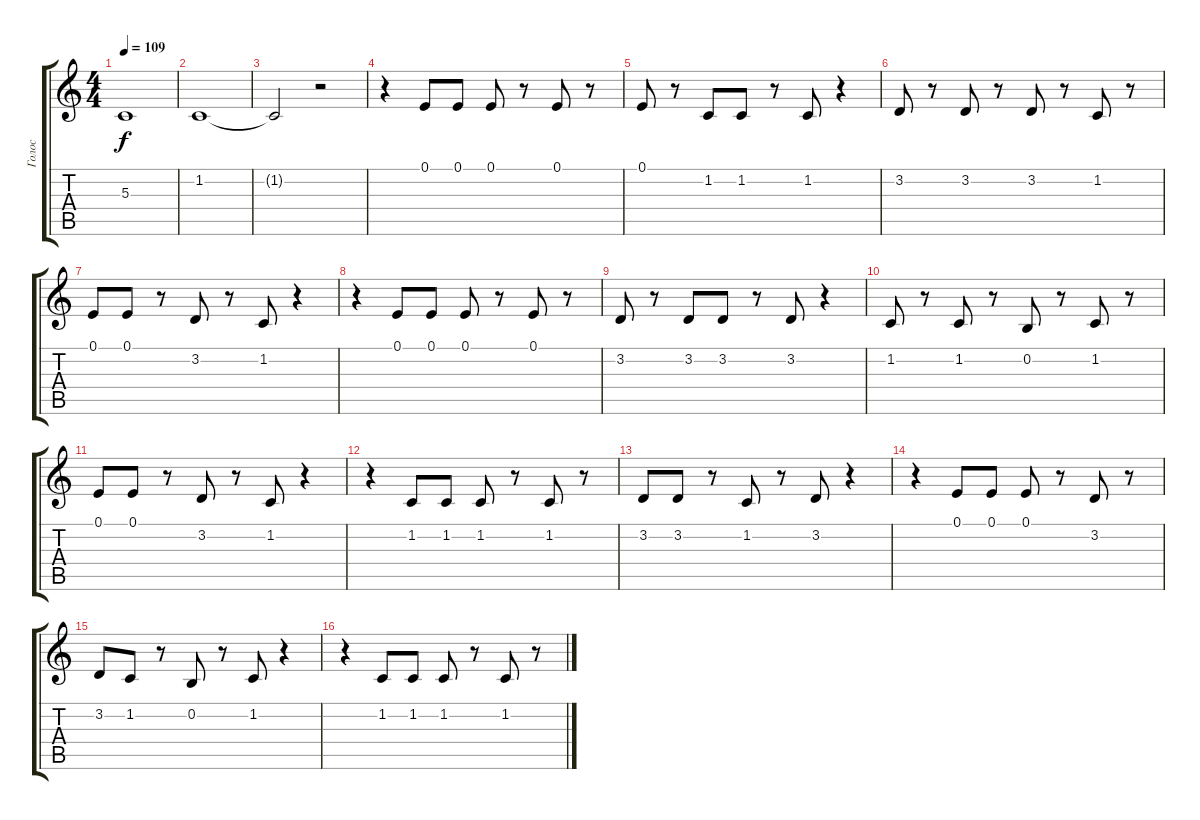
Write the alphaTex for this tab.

\track ("Голос " "Голос ") {instrument lead8bassandlead}
\staff {score tabs}
\tuning (E4 B3 G3 D3 A2 E2) {hide}
\ts (4 4)
\tempo 109
\clef g2
\ks c
5.3{t}.1{dy f} |
1.2.1 |
1.2{t}.2 r.2 |
r.4 0.1.8 0.1.8 0.1.8 r.8 0.1.8 r.8 |
0.1.8 r.8 1.2.8 1.2.8 r.8 1.2.8 r.4 |
3.2.8 r.8 3.2.8 r.8 3.2.8 r.8 1.2.8 r.8 |
0.1.8 0.1.8 r.8 3.2.8 r.8 1.2.8 r.4 |
r.4 0.1.8 0.1.8 0.1.8 r.8 0.1.8 r.8 |
3.2.8 r.8 3.2.8 3.2.8 r.8 3.2.8 r.4 |
1.2.8 r.8 1.2.8 r.8 0.2.8 r.8 1.2.8 r.8 |
0.1.8 0.1.8 r.8 3.2.8 r.8 1.2.8 r.4 |
r.4 1.2.8 1.2.8 1.2.8 r.8 1.2.8 r.8 |
3.2.8 3.2.8 r.8 1.2.8 r.8 3.2.8 r.4 |
r.4 0.1.8 0.1.8 0.1.8 r.8 3.2.8 r.8 |
3.2.8 1.2.8 r.8 0.2.8 r.8 1.2.8 r.4 |
r.4 1.2.8 1.2.8 1.2.8 r.8 1.2.8 r.8
